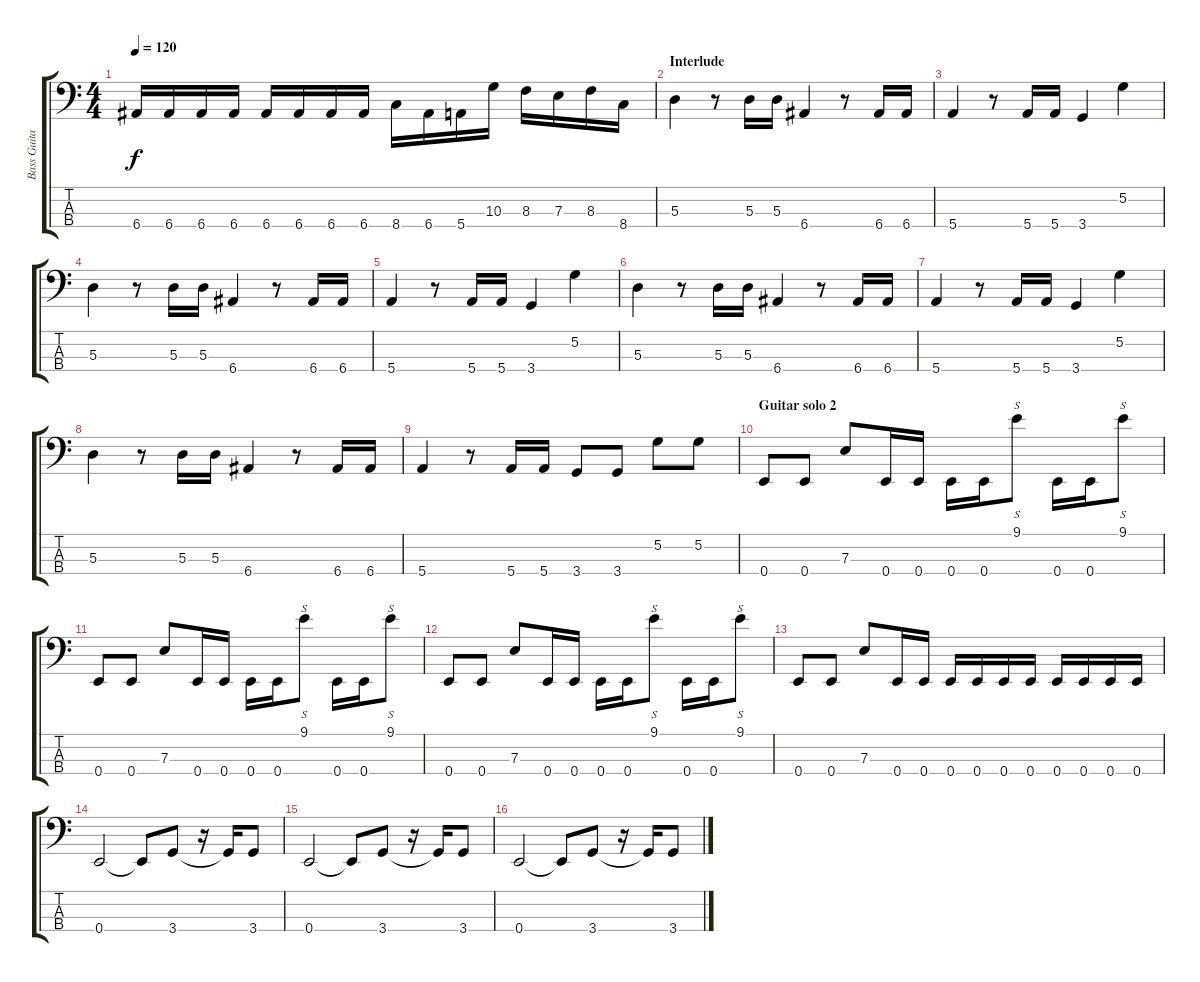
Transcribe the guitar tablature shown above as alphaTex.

\track ("Bass Guitar" "Bass Guita") {instrument electricbasspick}
\staff {score tabs}
\tuning (G2 D2 A1 E1) {hide}
\ts (4 4)
\tempo 120
\clef f4
\ks c
6.4.16{dy f} 6.4.16 6.4.16 6.4.16 6.4.16 6.4.16 6.4.16 6.4.16 8.4.16 6.4.16 5.4.16 10.3.16 8.3.16 7.3.16 8.3.16 8.4.16 |
\section ("" "Interlude")
5.3.4 r.8 5.3.16 5.3.16 6.4.4 r.8 6.4.16 6.4.16 |
5.4.4 r.8 5.4.16 5.4.16 3.4.4 5.2.4 |
5.3.4 r.8 5.3.16 5.3.16 6.4.4 r.8 6.4.16 6.4.16 |
5.4.4 r.8 5.4.16 5.4.16 3.4.4 5.2.4 |
5.3.4 r.8 5.3.16 5.3.16 6.4.4 r.8 6.4.16 6.4.16 |
5.4.4 r.8 5.4.16 5.4.16 3.4.4 5.2.4 |
5.3.4 r.8 5.3.16 5.3.16 6.4.4 r.8 6.4.16 6.4.16 |
5.4.4 r.8 5.4.16 5.4.16 3.4.8 3.4.8 5.2.8 5.2.8 |
\section ("" "Guitar solo 2")
0.4.8 0.4.8 7.3.8 0.4.16 0.4.16 0.4.16 0.4.16 9.1.8{s} 0.4.16 0.4.16 9.1.8{s} |
0.4.8 0.4.8 7.3.8 0.4.16 0.4.16 0.4.16 0.4.16 9.1.8{s} 0.4.16 0.4.16 9.1.8{s} |
0.4.8 0.4.8 7.3.8 0.4.16 0.4.16 0.4.16 0.4.16 9.1.8{s} 0.4.16 0.4.16 9.1.8{s} |
0.4.8 0.4.8 7.3.8 0.4.16 0.4.16 0.4.16 0.4.16 0.4.16 0.4.16 0.4.16 0.4.16 0.4.16 0.4.16 |
0.4.2 0.4{t}.8 3.4.8 r.16 3.4{t}.16 3.4.8 |
0.4.2 0.4{t}.8 3.4.8 r.16 3.4{t}.16 3.4.8 |
0.4.2 0.4{t}.8 3.4.8 r.16 3.4{t}.16 3.4.8
